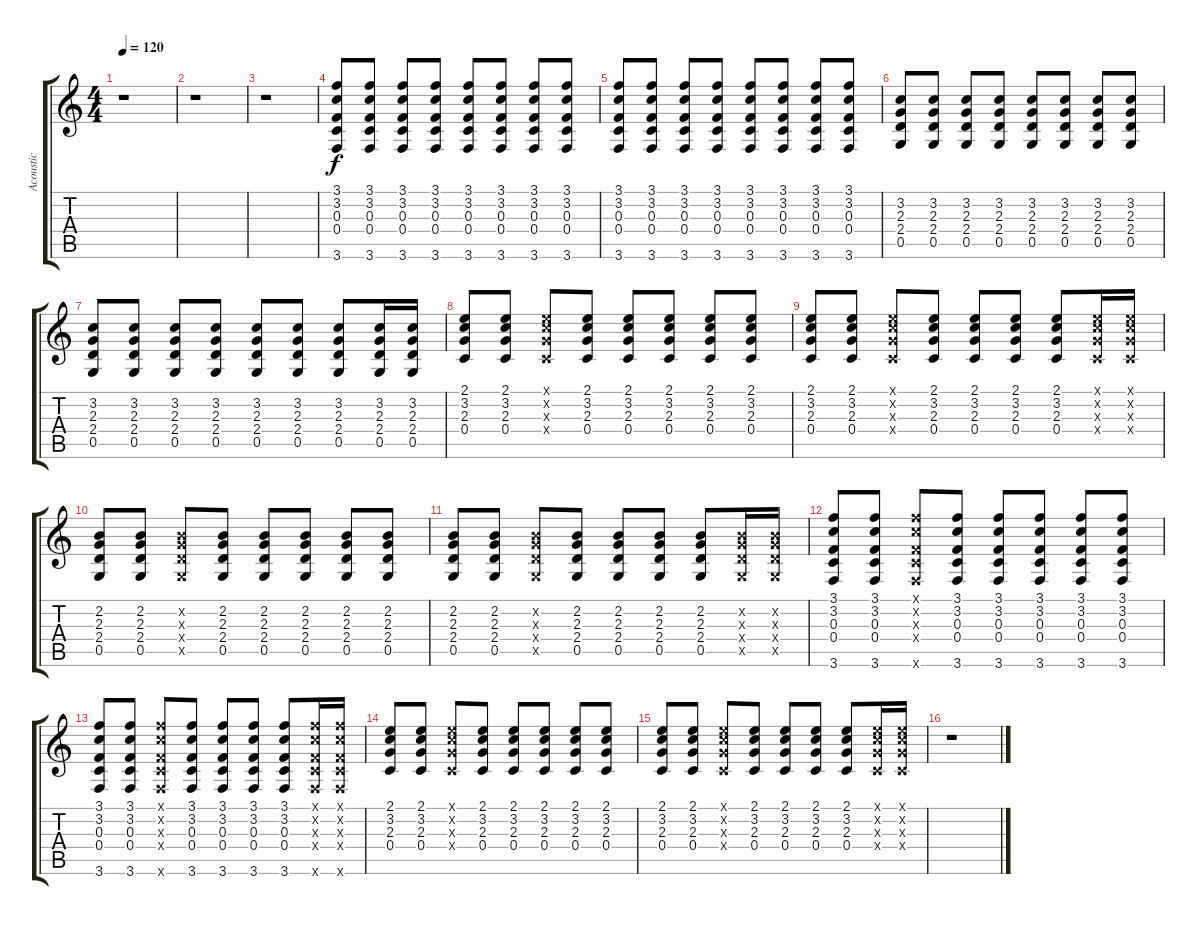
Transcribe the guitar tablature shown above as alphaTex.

\track ("Acoustic" "Acoustic") {instrument acousticguitarnylon}
\staff {score tabs}
\tuning (D4 A3 F3 C3 G2 D2) {hide}
\ts (4 4)
\tempo 120
\clef g2
\ks c
r.1{dy f instrument acousticguitarnylon} |
r.1 |
r.1 |
(3.1 3.2 0.3 0.4 3.6).8 (3.1 3.2 0.3 0.4 3.6).8 (3.1 3.2 0.3 0.4 3.6).8 (3.1 3.2 0.3 0.4 3.6).8 (3.1 3.2 0.3 0.4 3.6).8 (3.1 3.2 0.3 0.4 3.6).8 (3.1 3.2 0.3 0.4 3.6).8 (3.1 3.2 0.3 0.4 3.6).8 |
(3.1 3.2 0.3 0.4 3.6).8 (3.1 3.2 0.3 0.4 3.6).8 (3.1 3.2 0.3 0.4 3.6).8 (3.1 3.2 0.3 0.4 3.6).8 (3.1 3.2 0.3 0.4 3.6).8 (3.1 3.2 0.3 0.4 3.6).8 (3.1 3.2 0.3 0.4 3.6).8 (3.1 3.2 0.3 0.4 3.6).8 |
(3.2 2.3 2.4 0.5).8 (3.2 2.3 2.4 0.5).8 (3.2 2.3 2.4 0.5).8 (3.2 2.3 2.4 0.5).8 (3.2 2.3 2.4 0.5).8 (3.2 2.3 2.4 0.5).8 (3.2 2.3 2.4 0.5).8 (3.2 2.3 2.4 0.5).8 |
(3.2 2.3 2.4 0.5).8 (3.2 2.3 2.4 0.5).8 (3.2 2.3 2.4 0.5).8 (3.2 2.3 2.4 0.5).8 (3.2 2.3 2.4 0.5).8 (3.2 2.3 2.4 0.5).8 (3.2 2.3 2.4 0.5).8 (3.2 2.3 2.4 0.5).16 (3.2 2.3 2.4 0.5).16 |
(2.1 3.2 2.3 0.4).8 (2.1 3.2 2.3 0.4).8 (2.1{x} 3.2{x} 2.3{x} 0.4{x}).8 (2.1 3.2 2.3 0.4).8 (2.1 3.2 2.3 0.4).8 (2.1 3.2 2.3 0.4).8 (2.1 3.2 2.3 0.4).8 (2.1 3.2 2.3 0.4).8 |
(2.1 3.2 2.3 0.4).8 (2.1 3.2 2.3 0.4).8 (2.1{x} 3.2{x} 2.3{x} 0.4{x}).8 (2.1 3.2 2.3 0.4).8 (2.1 3.2 2.3 0.4).8 (2.1 3.2 2.3 0.4).8 (2.1 3.2 2.3 0.4).8 (2.1{x} 3.2{x} 2.3{x} 0.4{x}).16 (2.1{x} 3.2{x} 2.3{x} 0.4{x}).16 |
(2.2 2.3 2.4 0.5).8 (2.2 2.3 2.4 0.5).8 (2.2{x} 2.3{x} 2.4{x} 0.5{x}).8 (2.2 2.3 2.4 0.5).8 (2.2 2.3 2.4 0.5).8 (2.2 2.3 2.4 0.5).8 (2.2 2.3 2.4 0.5).8 (2.2 2.3 2.4 0.5).8 |
(2.2 2.3 2.4 0.5).8 (2.2 2.3 2.4 0.5).8 (2.2{x} 2.3{x} 2.4{x} 0.5{x}).8 (2.2 2.3 2.4 0.5).8 (2.2 2.3 2.4 0.5).8 (2.2 2.3 2.4 0.5).8 (2.2 2.3 2.4 0.5).8 (2.2{x} 2.3{x} 2.4{x} 0.5{x}).16 (2.2{x} 2.3{x} 2.4{x} 0.5{x}).16 |
(3.1 3.2 0.3 0.4 3.6).8 (3.1 3.2 0.3 0.4 3.6).8 (3.1{x} 3.2{x} 0.3{x} 0.4{x} 3.6{x}).8 (3.1 3.2 0.3 0.4 3.6).8 (3.1 3.2 0.3 0.4 3.6).8 (3.1 3.2 0.3 0.4 3.6).8 (3.1 3.2 0.3 0.4 3.6).8 (3.1 3.2 0.3 0.4 3.6).8 |
(3.1 3.2 0.3 0.4 3.6).8 (3.1 3.2 0.3 0.4 3.6).8 (3.1{x} 3.2{x} 0.3{x} 0.4{x} 3.6{x}).8 (3.1 3.2 0.3 0.4 3.6).8 (3.1 3.2 0.3 0.4 3.6).8 (3.1 3.2 0.3 0.4 3.6).8 (3.1 3.2 0.3 0.4 3.6).8 (3.1{x} 3.2{x} 0.3{x} 0.4{x} 3.6{x}).16 (3.1{x} 3.2{x} 0.3{x} 0.4{x} 3.6{x}).16 |
(2.1 3.2 2.3 0.4).8 (2.1 3.2 2.3 0.4).8 (2.1{x} 3.2{x} 2.3{x} 0.4{x}).8 (2.1 3.2 2.3 0.4).8 (2.1 3.2 2.3 0.4).8 (2.1 3.2 2.3 0.4).8 (2.1 3.2 2.3 0.4).8 (2.1 3.2 2.3 0.4).8 |
(2.1 3.2 2.3 0.4).8 (2.1 3.2 2.3 0.4).8 (2.1{x} 3.2{x} 2.3{x} 0.4{x}).8 (2.1 3.2 2.3 0.4).8 (2.1 3.2 2.3 0.4).8 (2.1 3.2 2.3 0.4).8 (2.1 3.2 2.3 0.4).8 (2.1{x} 3.2{x} 2.3{x} 0.4{x}).16 (2.1{x} 3.2{x} 2.3{x} 0.4{x}).16 |
r.1
